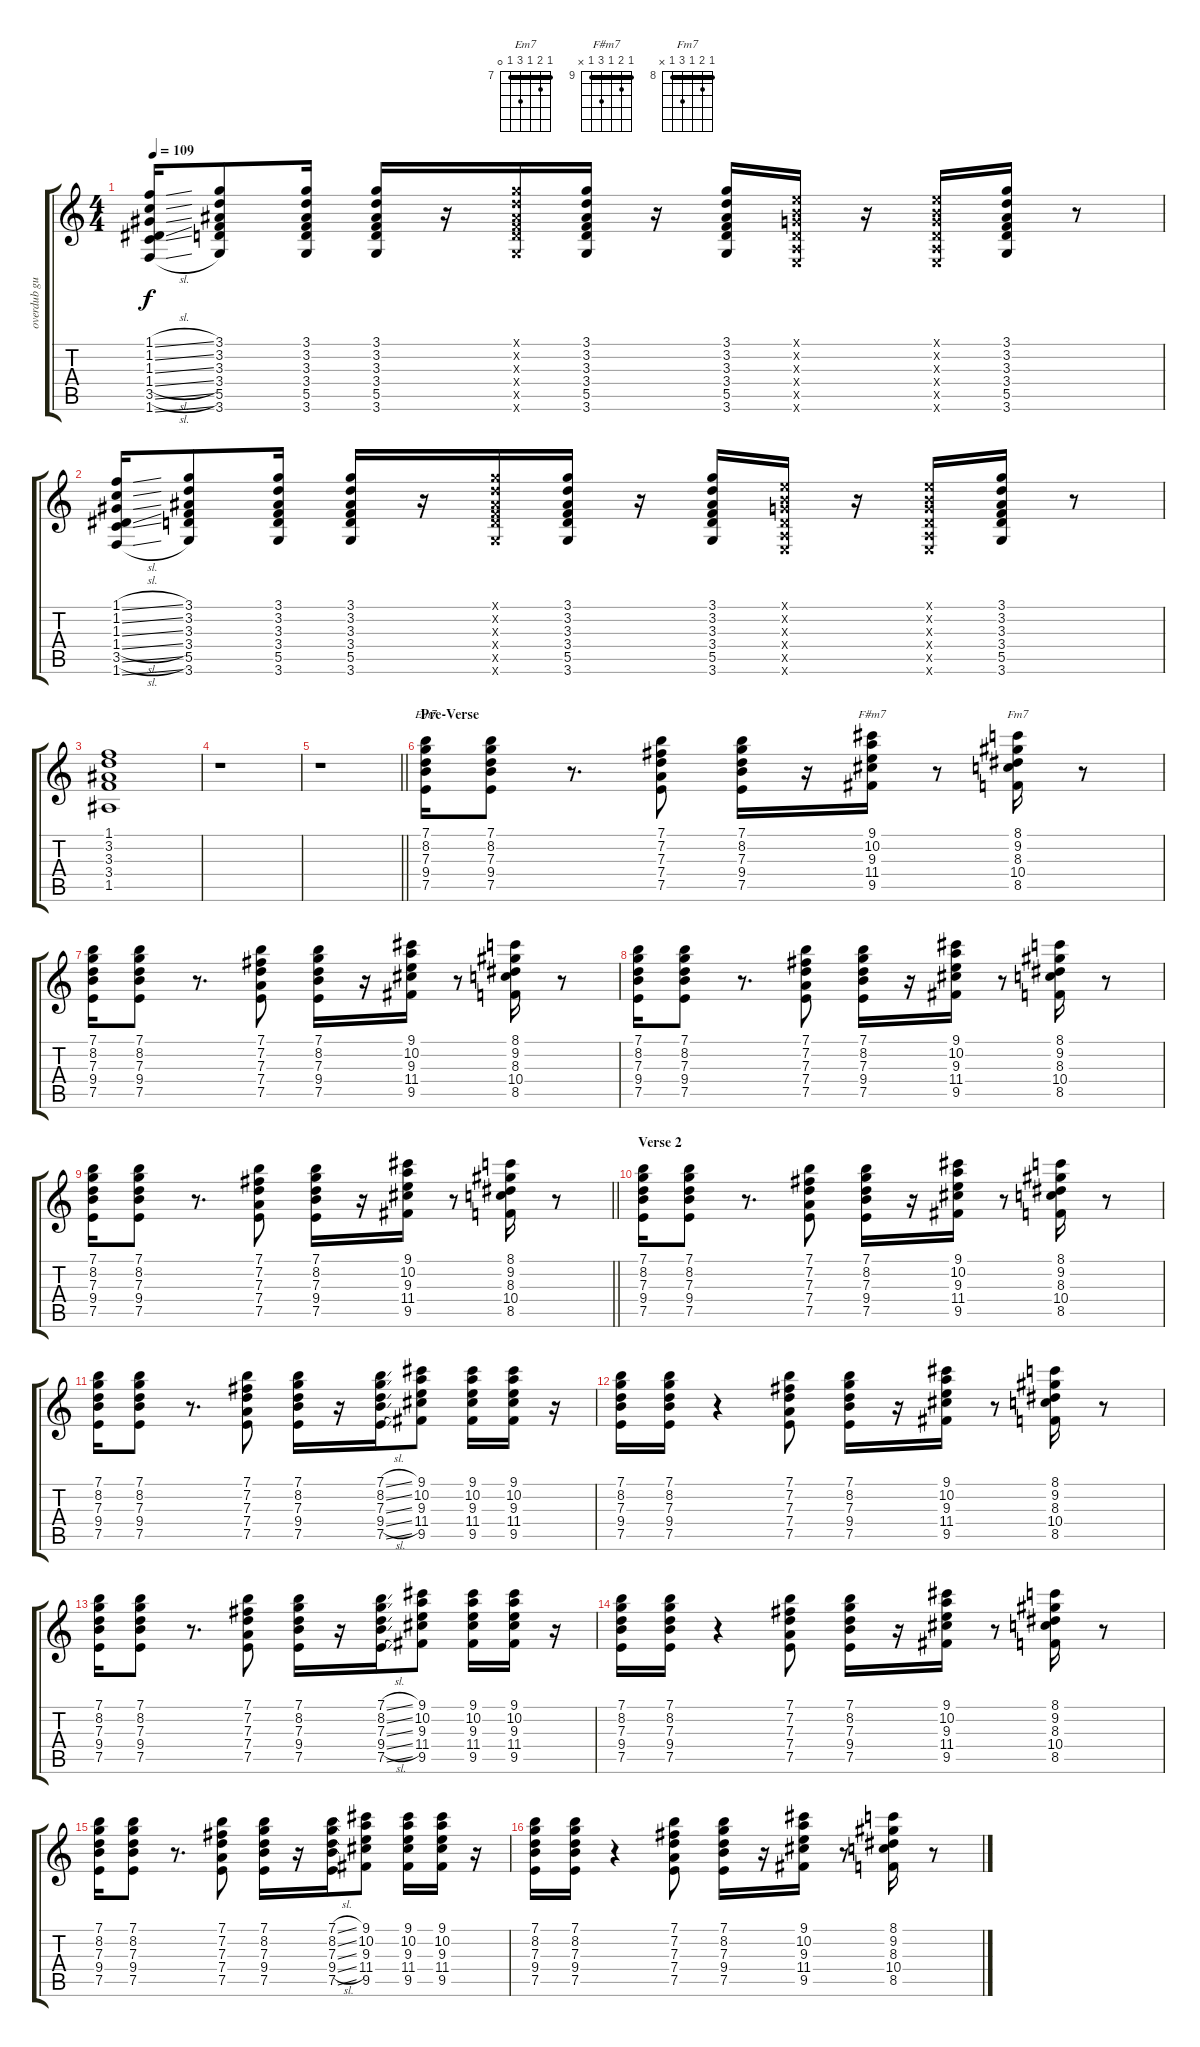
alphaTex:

\track ("overdub guitar II" "overdub gu") {instrument electricguitarjazz}
\staff {score tabs}
\tuning (E4 B3 G3 D3 A2 E2) {hide}
\chord ("Em7" 7 8 7 9 7 0) {firstfret 7 barre 7}
\chord ("F#m7" 9 10 9 11 9 x) {firstfret 9 barre 9}
\chord ("Fm7" 8 9 8 10 8 x) {firstfret 8 barre 8}
\ts (4 4)
\tempo 109
\clef g2
\ks aminor
(1.1{sl} 1.2{sl} 1.3{sl} 1.4{sl} 3.5{sl} 1.6{sl}).16{dy f} (3.1 3.2 3.3 3.4 5.5 3.6).8 (3.1 3.2 3.3 3.4 5.5 3.6).16 (3.1 3.2 3.3 3.4 5.5 3.6).16 r.16 (3.1{x} 3.2{x} 3.3{x} 3.4{x} 5.5{x} 3.6{x}).16 (3.1 3.2 3.3 3.4 5.5 3.6).16 r.16 (3.1 3.2 3.3 3.4 5.5 3.6).16 (0.1{x} 0.2{x} 0.3{x} 0.4{x} 0.5{x} 0.6{x}).16 r.16 (0.1{x} 0.2{x} 0.3{x} 0.4{x} 0.5{x} 0.6{x}).16 (3.1 3.2 3.3 3.4 5.5 3.6).16 r.8 |
(1.1{sl} 1.2{sl} 1.3{sl} 1.4{sl} 3.5{sl} 1.6{sl}).16 (3.1 3.2 3.3 3.4 5.5 3.6).8 (3.1 3.2 3.3 3.4 5.5 3.6).16 (3.1 3.2 3.3 3.4 5.5 3.6).16 r.16 (3.1{x} 3.2{x} 3.3{x} 3.4{x} 5.5{x} 3.6{x}).16 (3.1 3.2 3.3 3.4 5.5 3.6).16 r.16 (3.1 3.2 3.3 3.4 5.5 3.6).16 (0.1{x} 0.2{x} 0.3{x} 0.4{x} 0.5{x} 0.6{x}).16 r.16 (0.1{x} 0.2{x} 0.3{x} 0.4{x} 0.5{x} 0.6{x}).16 (3.1 3.2 3.3 3.4 5.5 3.6).16 r.8 |
(1.1 3.2 3.3 3.4 1.5).1 |
r.1 |
\barLineRight lightlight
r.1 |
\section ("" "Pre-Verse")
(7.1 8.2 7.3 9.4 7.5).16{ch "Em7"} (7.1 8.2 7.3 9.4 7.5).8 r.8{d} (7.1 7.2 7.3 7.4 7.5).8 (7.1 8.2 7.3 9.4 7.5).16 r.16 (9.1 10.2 9.3 11.4 9.5).16{ch "F#m7"} r.8 (8.1 9.2 8.3 10.4 8.5).16{ch "Fm7"} r.8 |
(7.1 8.2 7.3 9.4 7.5).16 (7.1 8.2 7.3 9.4 7.5).8 r.8{d} (7.1 7.2 7.3 7.4 7.5).8 (7.1 8.2 7.3 9.4 7.5).16 r.16 (9.1 10.2 9.3 11.4 9.5).16 r.8 (8.1 9.2 8.3 10.4 8.5).16 r.8 |
(7.1 8.2 7.3 9.4 7.5).16 (7.1 8.2 7.3 9.4 7.5).8 r.8{d} (7.1 7.2 7.3 7.4 7.5).8 (7.1 8.2 7.3 9.4 7.5).16 r.16 (9.1 10.2 9.3 11.4 9.5).16 r.8 (8.1 9.2 8.3 10.4 8.5).16 r.8 |
\barLineRight lightlight
(7.1 8.2 7.3 9.4 7.5).16 (7.1 8.2 7.3 9.4 7.5).8 r.8{d} (7.1 7.2 7.3 7.4 7.5).8 (7.1 8.2 7.3 9.4 7.5).16 r.16 (9.1 10.2 9.3 11.4 9.5).16 r.8 (8.1 9.2 8.3 10.4 8.5).16 r.8 |
\section ("" "Verse 2")
(7.1 8.2 7.3 9.4 7.5).16 (7.1 8.2 7.3 9.4 7.5).8 r.8{d} (7.1 7.2 7.3 7.4 7.5).8 (7.1 8.2 7.3 9.4 7.5).16 r.16 (9.1 10.2 9.3 11.4 9.5).16 r.8 (8.1 9.2 8.3 10.4 8.5).16 r.8 |
(7.1 8.2 7.3 9.4 7.5).16 (7.1 8.2 7.3 9.4 7.5).8 r.8{d} (7.1 7.2 7.3 7.4 7.5).8 (7.1 8.2 7.3 9.4 7.5).16 r.16 (7.1{sl} 8.2{sl} 7.3{sl} 9.4{sl} 7.5{sl}).16 (9.1 10.2 9.3 11.4 9.5).8 (9.1 10.2 9.3 11.4 9.5).16 (9.1 10.2 9.3 11.4 9.5).16 r.16 |
(7.1 8.2 7.3 9.4 7.5).16 (7.1 8.2 7.3 9.4 7.5).16 r.4 (7.1 7.2 7.3 7.4 7.5).8 (7.1 8.2 7.3 9.4 7.5).16 r.16 (9.1 10.2 9.3 11.4 9.5).16 r.8 (8.1 9.2 8.3 10.4 8.5).16 r.8 |
(7.1 8.2 7.3 9.4 7.5).16 (7.1 8.2 7.3 9.4 7.5).8 r.8{d} (7.1 7.2 7.3 7.4 7.5).8 (7.1 8.2 7.3 9.4 7.5).16 r.16 (7.1{sl} 8.2{sl} 7.3{sl} 9.4{sl} 7.5{sl}).16 (9.1 10.2 9.3 11.4 9.5).8 (9.1 10.2 9.3 11.4 9.5).16 (9.1 10.2 9.3 11.4 9.5).16 r.16 |
(7.1 8.2 7.3 9.4 7.5).16 (7.1 8.2 7.3 9.4 7.5).16 r.4 (7.1 7.2 7.3 7.4 7.5).8 (7.1 8.2 7.3 9.4 7.5).16 r.16 (9.1 10.2 9.3 11.4 9.5).16 r.8 (8.1 9.2 8.3 10.4 8.5).16 r.8 |
(7.1 8.2 7.3 9.4 7.5).16 (7.1 8.2 7.3 9.4 7.5).8 r.8{d} (7.1 7.2 7.3 7.4 7.5).8 (7.1 8.2 7.3 9.4 7.5).16 r.16 (7.1{sl} 8.2{sl} 7.3{sl} 9.4{sl} 7.5{sl}).16 (9.1 10.2 9.3 11.4 9.5).8 (9.1 10.2 9.3 11.4 9.5).16 (9.1 10.2 9.3 11.4 9.5).16 r.16 |
(7.1 8.2 7.3 9.4 7.5).16 (7.1 8.2 7.3 9.4 7.5).16 r.4 (7.1 7.2 7.3 7.4 7.5).8 (7.1 8.2 7.3 9.4 7.5).16 r.16 (9.1 10.2 9.3 11.4 9.5).16 r.8 (8.1 9.2 8.3 10.4 8.5).16 r.8
